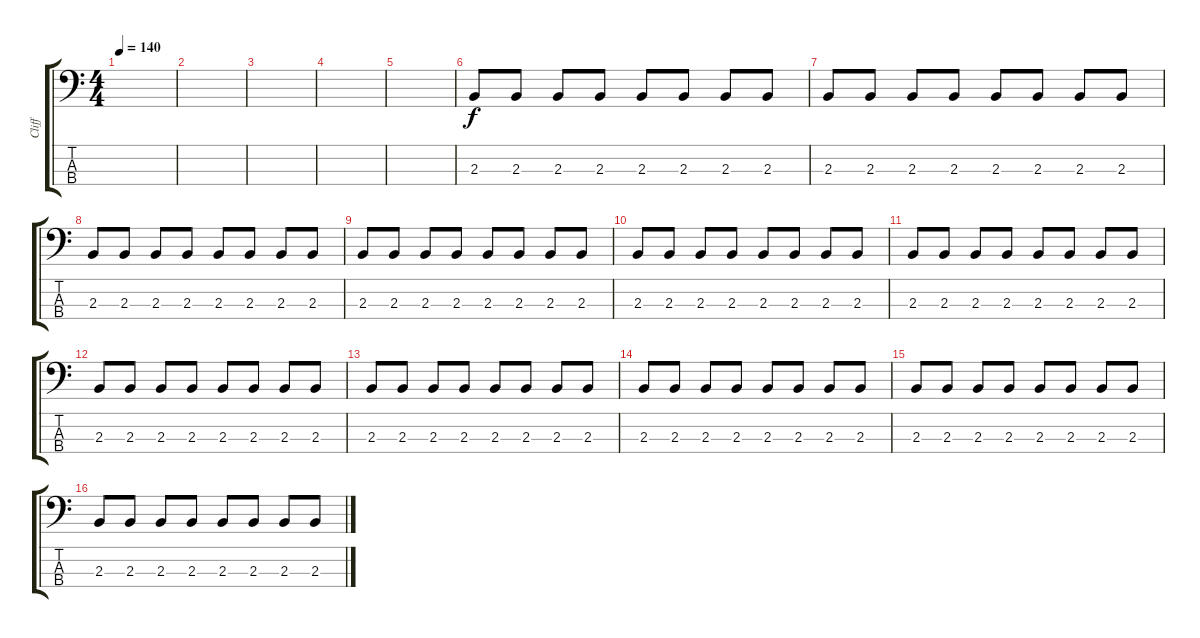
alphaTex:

\track ("Cliff" "Cliff") {instrument electricbassfinger}
\staff {score tabs}
\tuning (G2 D2 A1 E1) {hide}
\ts (4 4)
\tempo 140
\clef f4
\ks c
|
|
|
|
|
2.3.8 2.3.8 2.3.8 2.3.8 2.3.8 2.3.8 2.3.8 2.3.8 |
2.3.8 2.3.8 2.3.8 2.3.8 2.3.8 2.3.8 2.3.8 2.3.8 |
2.3.8 2.3.8 2.3.8 2.3.8 2.3.8 2.3.8 2.3.8 2.3.8 |
2.3.8 2.3.8 2.3.8 2.3.8 2.3.8 2.3.8 2.3.8 2.3.8 |
2.3.8 2.3.8 2.3.8 2.3.8 2.3.8 2.3.8 2.3.8 2.3.8 |
2.3.8 2.3.8 2.3.8 2.3.8 2.3.8 2.3.8 2.3.8 2.3.8 |
2.3.8 2.3.8 2.3.8 2.3.8 2.3.8 2.3.8 2.3.8 2.3.8 |
2.3.8 2.3.8 2.3.8 2.3.8 2.3.8 2.3.8 2.3.8 2.3.8 |
2.3.8 2.3.8 2.3.8 2.3.8 2.3.8 2.3.8 2.3.8 2.3.8 |
2.3.8 2.3.8 2.3.8 2.3.8 2.3.8 2.3.8 2.3.8 2.3.8 |
2.3.8 2.3.8 2.3.8 2.3.8 2.3.8 2.3.8 2.3.8 2.3.8
